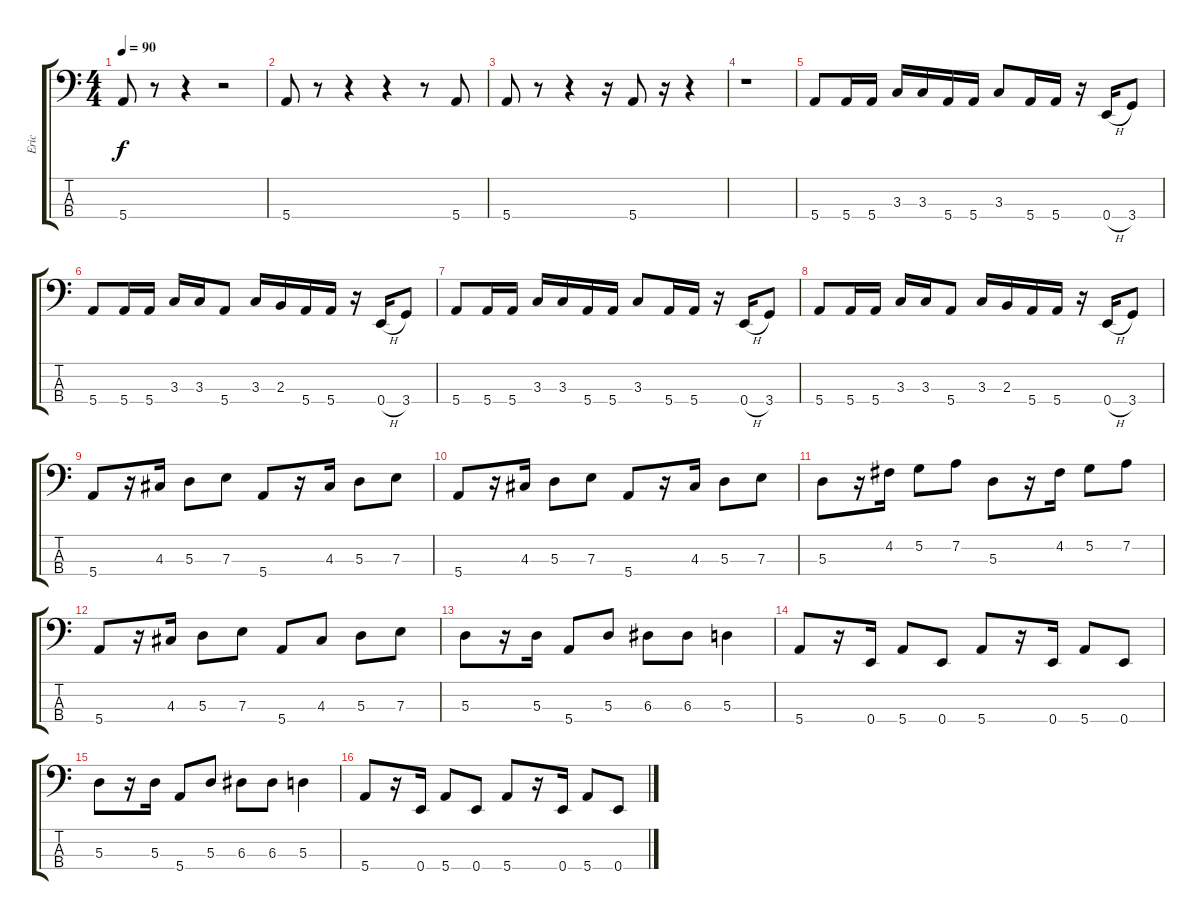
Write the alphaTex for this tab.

\track ("Eric" "Eric") {instrument electricbassfinger}
\staff {score tabs}
\tuning (G2 D2 A1 E1) {hide}
\ts (4 4)
\tempo 90
\clef f4
\ks c
5.4.8{dy f} r.8 r.4 r.2 |
5.4.8 r.8 r.4 r.4 r.8 5.4.8 |
5.4.8 r.8 r.4 r.16 5.4.8 r.16 r.4 |
r.1 |
5.4.8 5.4.16 5.4.16 3.3.16 3.3.16 5.4.16 5.4.16 3.3.8 5.4.16 5.4.16 r.16 0.4{h}.16 3.4.8 |
5.4.8 5.4.16 5.4.16 3.3.16 3.3.16 5.4.8 3.3.16 2.3.16 5.4.16 5.4.16 r.16 0.4{h}.16 3.4.8 |
5.4.8 5.4.16 5.4.16 3.3.16 3.3.16 5.4.16 5.4.16 3.3.8 5.4.16 5.4.16 r.16 0.4{h}.16 3.4.8 |
5.4.8 5.4.16 5.4.16 3.3.16 3.3.16 5.4.8 3.3.16 2.3.16 5.4.16 5.4.16 r.16 0.4{h}.16 3.4.8 |
5.4.8 r.16 4.3.16 5.3.8 7.3.8 5.4.8 r.16 4.3.16 5.3.8 7.3.8 |
5.4.8 r.16 4.3.16 5.3.8 7.3.8 5.4.8 r.16 4.3.16 5.3.8 7.3.8 |
5.3.8 r.16 4.2.16 5.2.8 7.2.8 5.3.8 r.16 4.2.16 5.2.8 7.2.8 |
5.4.8 r.16 4.3.16 5.3.8 7.3.8 5.4.8 4.3.8 5.3.8 7.3.8 |
5.3.8 r.16 5.3.16 5.4.8 5.3.8 6.3.8 6.3.8 5.3.4 |
5.4.8 r.16 0.4.16 5.4.8 0.4.8 5.4.8 r.16 0.4.16 5.4.8 0.4.8 |
5.3.8 r.16 5.3.16 5.4.8 5.3.8 6.3.8 6.3.8 5.3.4 |
5.4.8 r.16 0.4.16 5.4.8 0.4.8 5.4.8 r.16 0.4.16 5.4.8 0.4.8
